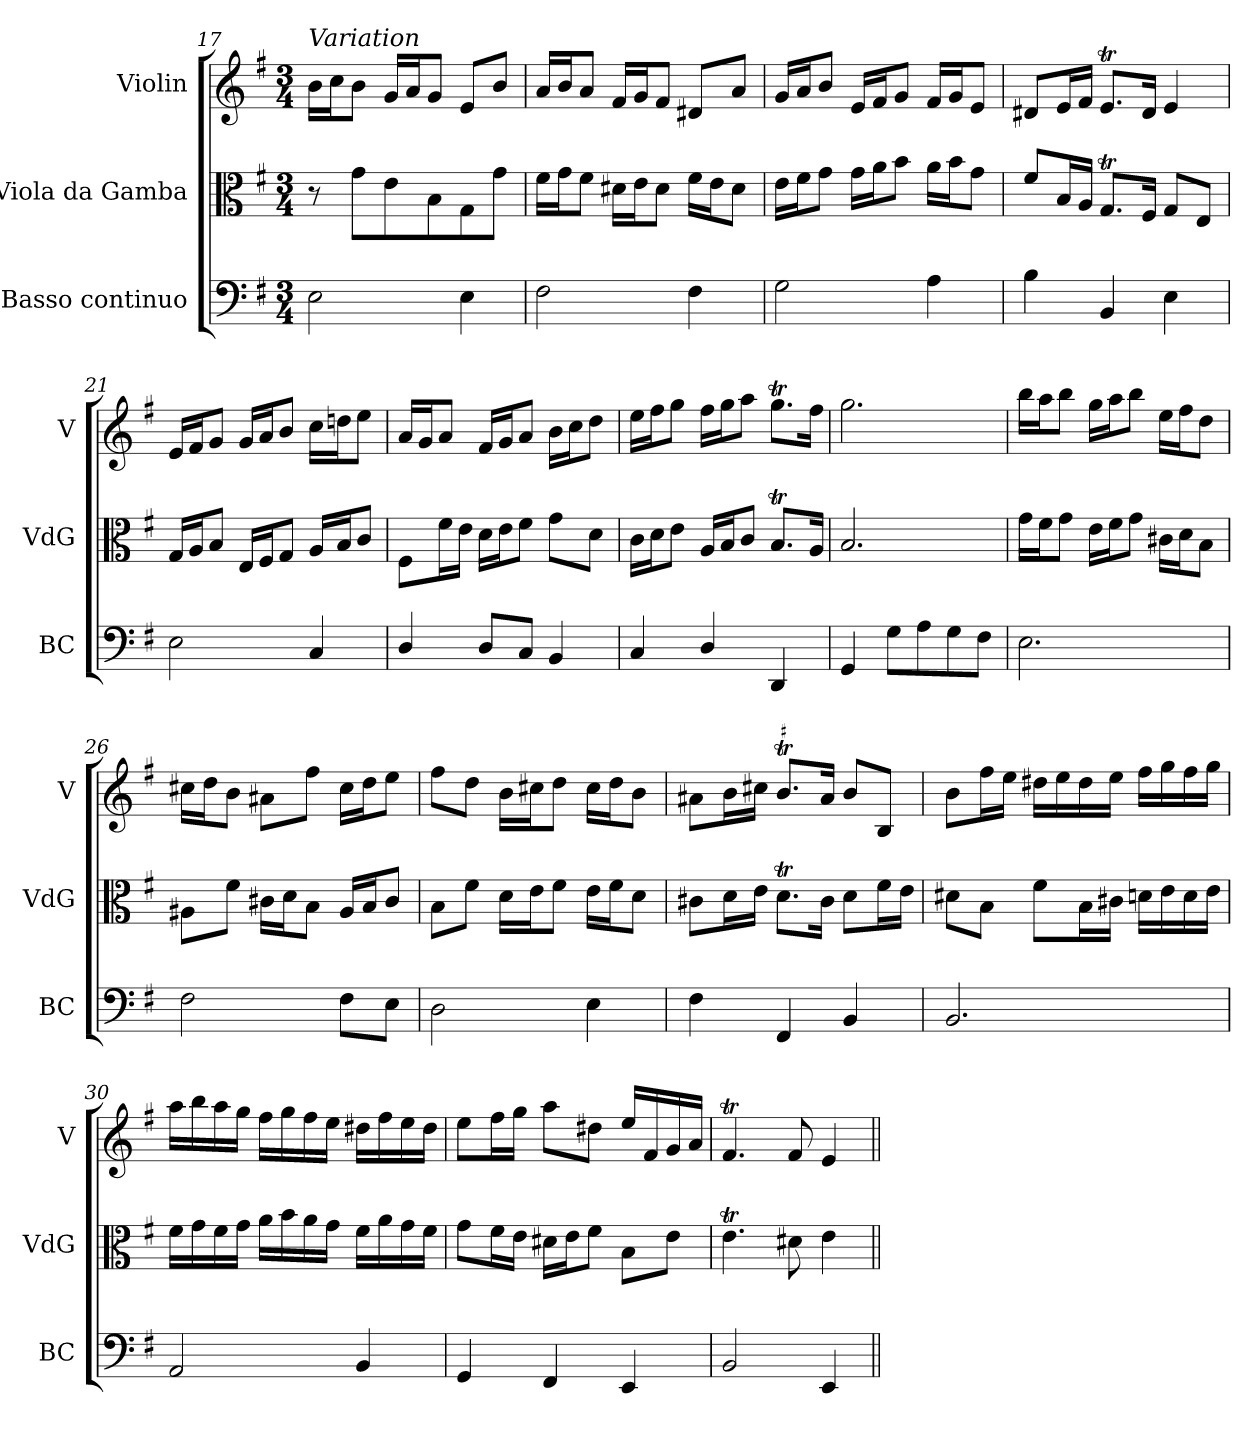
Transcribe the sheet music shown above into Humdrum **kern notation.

**kern	**kern	**kern
*part3	*part2	*part1
*staff3	*staff2	*staff1
*I"Basso continuo	*I"Viola da Gamba	*I"Violin
*I'BC	*I'VdG	*I'V
*clefF4	*clefC3	*clefG2
*k[f#]	*k[f#]	*k[f#]
*e:	*e:	*e:
*M3/4	*M3/4	*M3/4
=17	=17	=17
!	!	!LO:TX:a:i:t=Variation
2E\	8r	16b\LL
.	.	16cc\J
.	8g\L	8b\J
.	8e\	16g/LL
.	.	16a/J
.	8B\	8g/J
4E\	8G\	8e/L
.	8g\J	8b/J
=18	=18	=18
2F#\	16f#\LL	16a/LL
.	16g\J	16b/J
.	8f#\J	8a/J
.	16d#X\LL	16f#/LL
.	16e\J	16g/J
.	8d#\J	8f#/J
4F#\	16f#\LL	8d#X/L
.	16e\J	.
.	8d#\J	8a/J
=19	=19	=19
2G\	16e\LL	16g/LL
.	16f#\J	16a/J
.	8g\J	8b/J
.	16g\LL	16e/LL
.	16a\J	16f#/J
.	8b\J	8g/J
4A\	16a\LL	16f#/LL
.	16b\J	16g/J
.	8g\J	8e/J
!!LO:LB:g=z
=20	=20	=20
4B\	8f#/L	8d#X/L
.	16B/L	16e/L
.	16A/JJ	16f#/JJ
4BB/	8.GT/L	8.eT/L
.	16F#/Jk	16d#/Jk
4E\	8G/L	4e/
.	8E/J	.
=21	=21	=21
2E\	16G/LL	16e/LL
.	16A/J	16f#/J
.	8B/J	8g/J
.	16E/LL	16g/LL
.	16F#/J	16a/J
.	8G/J	8b/J
4C/	16A/LL	16cc\LL
.	16B/J	16ddn\J
.	8c/J	8ee\J
=22	=22	=22
4D/	8F#\L	16a/LL
.	.	16g/J
.	16f#\L	8a/J
.	16e\JJ	.
8D/L	16d\LL	16f#/LL
.	16e\J	16g/J
8C/J	8f#\J	8a/J
4BB/	8g\L	16b\LL
.	.	16cc\J
.	8d\J	8dd\J
=23	=23	=23
4C/	16c\LL	16ee\LL
.	16d\J	16ff#\J
.	8e\J	8gg\J
4D/	16A/LL	16ff#\LL
.	16B/J	16gg\J
.	8c/J	8aa\J
4DD/	8.Bt/L	8.ggT\L
.	16A/Jk	16ff#\Jk
=24	=24	=24
4GG/	2.B/	2.gg\
8G\L	.	.
8A\	.	.
8G\	.	.
8F#\J	.	.
!!LO:LB:g=z
=25	=25	=25
2.E\	16g\LL	16bb\LL
.	16f#\J	16aa\J
.	8g\J	8bb\J
.	16e\LL	16gg\LL
.	16f#\J	16aa\J
.	8g\J	8bb\J
.	16c#X\LL	16ee\LL
.	16d\J	16ff#\J
.	8B\J	8dd\J
=26	=26	=26
2F#\	8A#X\L	16cc#X\LL
.	.	16dd\J
.	8f#\J	8b\J
.	16c#X\LL	8a#X\L
.	16d\J	.
.	8B\J	8ff#\J
8F#\L	16A#/LL	16cc#\LL
.	16B/J	16dd\J
8E\J	8c#/J	8ee\J
=27	=27	=27
2D\	8B\L	8ff#\L
.	8f#\J	8dd\J
.	16d\LL	16b\LL
.	16e\J	16cc#X\J
.	8f#\J	8dd\J
4E\	16e\LL	16cc#\LL
.	16f#\J	16dd\J
.	8d\J	8b\J
=28	=28	=28
4F#\	8c#X\L	8a#X\L
.	16d\L	16b\L
.	16e\JJ	16cc#X\JJ
!	!	!LO:TR:acc=#
4FF#/	8.dT\L	8.bT/L
.	16c#\Jk	16a#/Jk
4BB/	8d\L	8b/L
.	16f#\L	8B/J
.	16e\JJ	.
!!LO:PB:g=z
=29	=29	=29
2.BB/	8d#X\L	8b\L
.	8B\J	16ff#\L
.	.	16ee\JJ
.	8f#\L	16dd#X\LL
.	.	16ee\
.	16B\L	16dd#\
.	16c#X\JJ	16ee\JJ
.	16dn\LL	16ff#\LL
.	16e\	16gg\
.	16d\	16ff#\
.	16e\JJ	16gg\JJ
=30	=30	=30
2AA/	16f#\LL	16aa\LL
.	16g\	16bb\
.	16f#\	16aa\
.	16g\JJ	16gg\JJ
.	16a\LL	16ff#\LL
.	16b\	16gg\
.	16a\	16ff#\
.	16g\JJ	16ee\JJ
4BB/	16f#\LL	16dd#X\LL
.	16a\	16ff#\
.	16g\	16ee\
.	16f#\JJ	16dd#\JJ
=31	=31	=31
4GG/	8g\L	8ee\L
.	16f#\L	16ff#\L
.	16e\JJ	16gg\JJ
4FF#/	16d#X\LL	8aa\L
.	16e\J	.
.	8f#\J	8dd#X\J
4EE/	8B\L	16ee/LL
.	.	16f#/
.	8e\J	16g/
.	.	16a/JJ
=32	=32	=32
2BB/	4.eT\	4.f#t/
.	8d#X\	8f#/
4EE/	4e\	4e/
=||	=||	=||
*-	*-	*-
